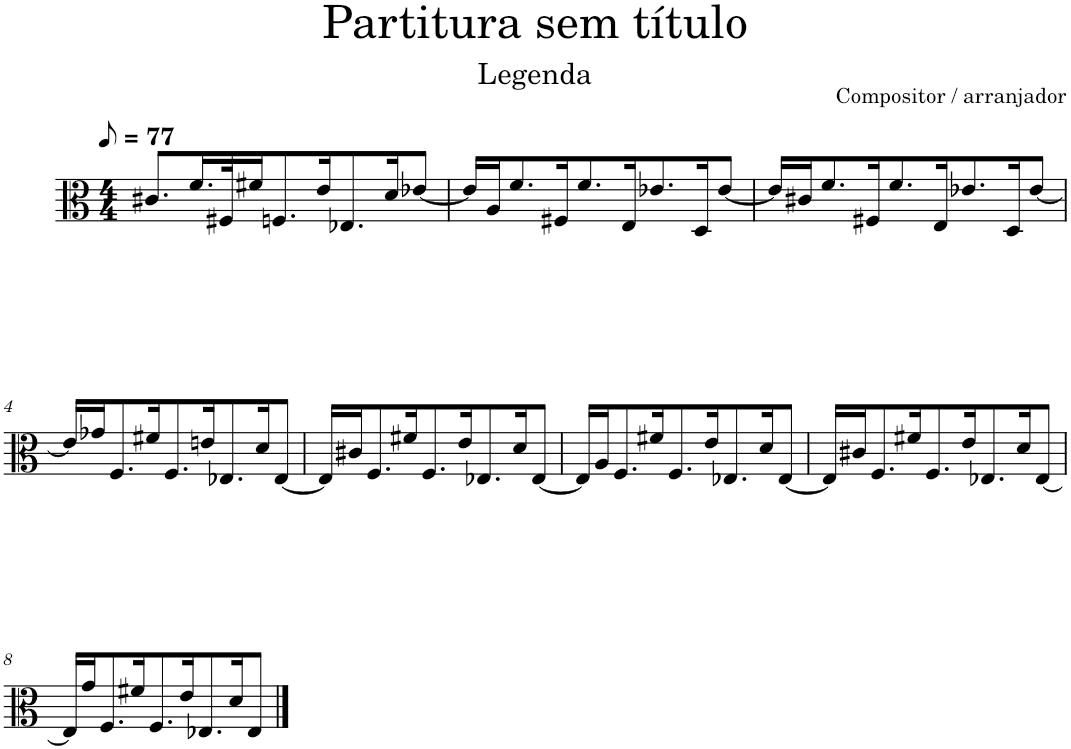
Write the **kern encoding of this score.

**kern
*part1
*staff1
*I"Viola
*I'Vla.
*clefC3
*k[]
*M4/4
*MM39
=1
8.c#X/L
16.f/L
32F#X/K
16f#X/J
8.Fn/
16e/K
8.E-X/
16d/K
[8e-X/J
=2
16e-/LL]
16A/J
8.f/
16F#X/K
8.f/
16E/K
8.e-X/
16D/K
[8e-/J
=3
16e-/LL]
16c#X/J
8.f/
16F#X/K
8.f/
16E/K
8.e-X/
16D/K
[8e-/J
!!LO:LB:g=z
=4
16e-/LL]
16g-X/J
8.F/
16f#X/K
8.F/
16en/K
8.E-X/
16d/K
[8E-/J
=5
16E-/LL]
16c#X/J
8.F/
16f#X/K
8.F/
16e/K
8.E-X/
16d/K
[8E-/J
=6
16E-/LL]
16A/J
8.F/
16f#X/K
8.F/
16e/K
8.E-X/
16d/K
[8E-/J
=7
16E-/LL]
16c#X/J
8.F/
16f#X/K
8.F/
16e/K
8.E-X/
16d/K
[8E-/J
!!LO:LB:g=z
=8
16E-/LL]
16g/J
8.F/
16f#X/K
8.F/
16e/K
8.E-X/
16d/K
8E-/J
==
*-
